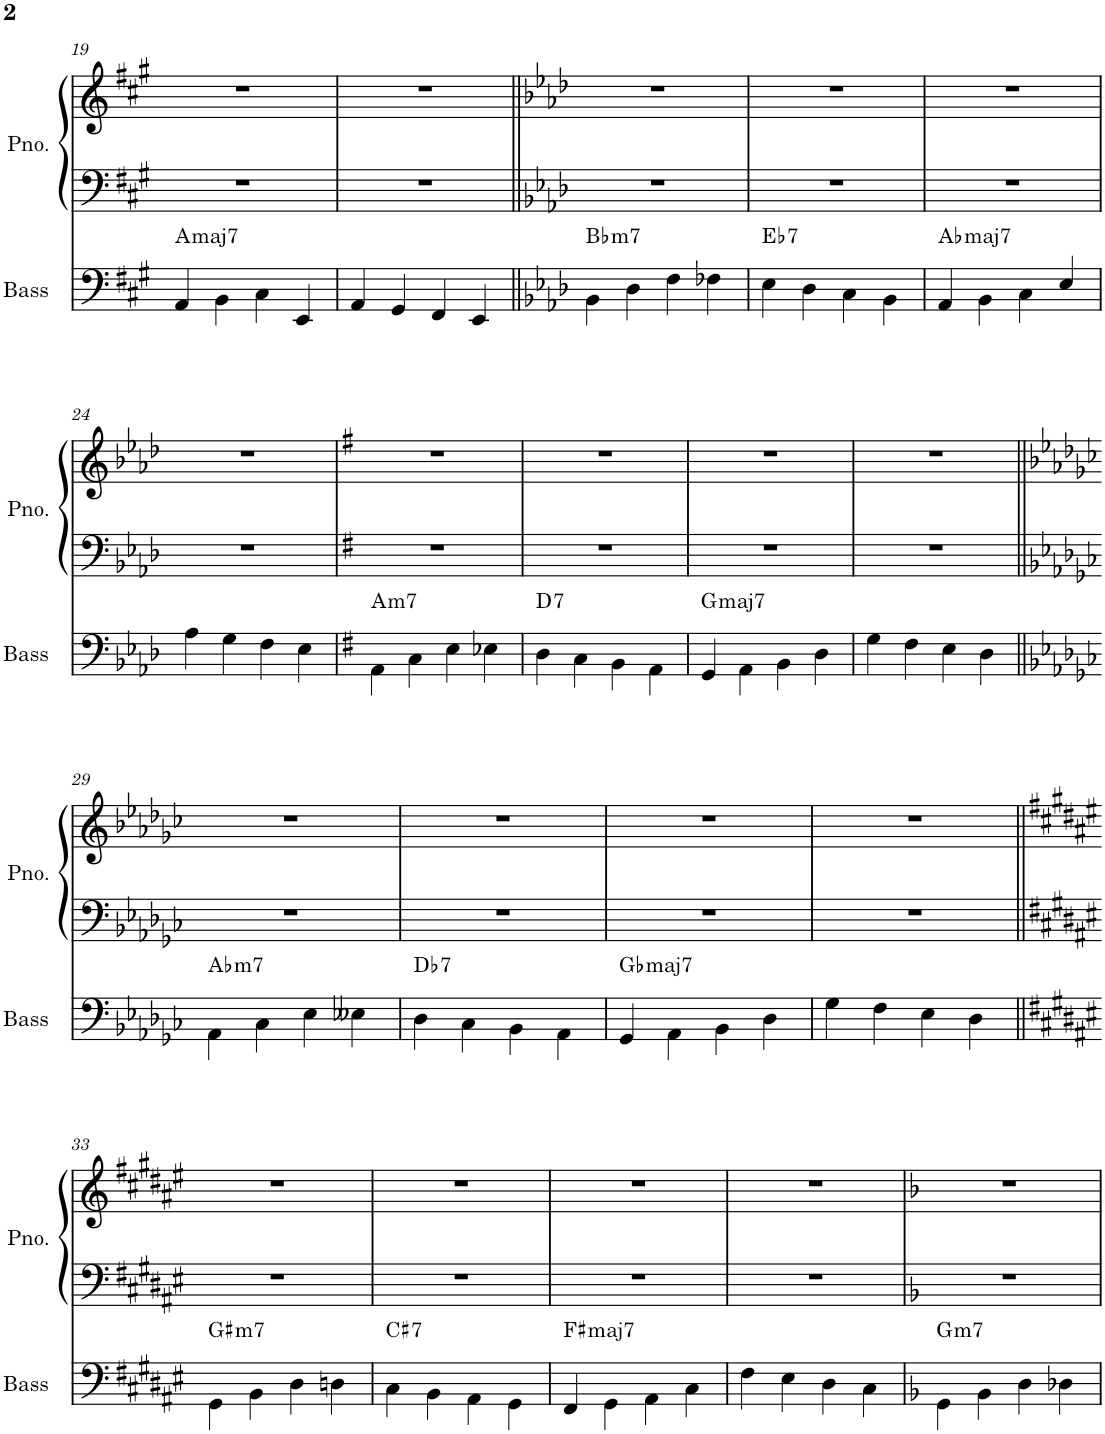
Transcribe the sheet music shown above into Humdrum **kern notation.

**kern	**harte	**kern	**kern
*part2	*part2	*part1	*part1
*staff3	*	*staff2	*staff1
*I"Acoustic Bass	*	*I"Piano	*
*I'Bass	*	*I'Pno.	*
!!LO:PB:g=z
*clefF4	*	*clefF4	*clefG2
*Trd7c12	*	*	*
*k[f#c#g#]	*	*k[f#c#g#]	*k[f#c#g#]
*M4/4	*	*M4/4	*M4/4
=19	=19	=19	=19
!	!LO:H:kt=maj7	!	!
4AA/	A:maj7	1r	1r
4BB\	.	.	.
4C#\	.	.	.
4EE/	.	.	.
=20	=20	=20	=20
4AA/	.	1r	1r
4GG#/	.	.	.
4FF#/	.	.	.
4EE/	.	.	.
=21||	=21||	=21||	=21||
*k[b-e-a-d-]	*	*k[b-e-a-d-]	*k[b-e-a-d-]
!	!LO:H:kt=m7	!	!
4BB-\	Bb:min7	1r	1r
4D-\	.	.	.
4F\	.	.	.
4F-X\	.	.	.
=22	=22	=22	=22
!	!LO:H:kt=7	!	!
4E-\	Eb:7	1r	1r
4D-\	.	.	.
4C\	.	.	.
4BB-\	.	.	.
=23	=23	=23	=23
!	!LO:H:kt=maj7	!	!
4AA-/	Ab:maj7	1r	1r
4BB-\	.	.	.
4C\	.	.	.
4E-/	.	.	.
!!LO:LB:g=z
=24	=24	=24	=24
4A-\	.	1r	1r
4G\	.	.	.
4F\	.	.	.
4E-\	.	.	.
=25	=25	=25	=25
*k[f#]	*	*k[f#]	*k[f#]
!	!LO:H:kt=m7	!	!
4AA\	A:min7	1r	1r
4C\	.	.	.
4E\	.	.	.
4E-X\	.	.	.
=26	=26	=26	=26
!	!LO:H:kt=7	!	!
4D\	D:7	1r	1r
4C\	.	.	.
4BB\	.	.	.
4AA\	.	.	.
=27	=27	=27	=27
!	!LO:H:kt=maj7	!	!
4GG/	G:maj7	1r	1r
4AA\	.	.	.
4BB\	.	.	.
4D\	.	.	.
=28	=28	=28	=28
4G\	.	1r	1r
4F#\	.	.	.
4E\	.	.	.
4D\	.	.	.
!!LO:LB:g=z
=29||	=29||	=29||	=29||
*k[b-e-a-d-g-c-]	*	*k[b-e-a-d-g-c-]	*k[b-e-a-d-g-c-]
!	!LO:H:kt=m7	!	!
4AA-\	Ab:min7	1r	1r
4C-\	.	.	.
4E-\	.	.	.
4E--X\	.	.	.
=30	=30	=30	=30
!	!LO:H:kt=7	!	!
4D-\	Db:7	1r	1r
4C-\	.	.	.
4BB-\	.	.	.
4AA-\	.	.	.
=31	=31	=31	=31
!	!LO:H:kt=maj7	!	!
4GG-/	Gb:maj7	1r	1r
4AA-\	.	.	.
4BB-\	.	.	.
4D-\	.	.	.
=32	=32	=32	=32
4G-\	.	1r	1r
4F\	.	.	.
4E-\	.	.	.
4D-\	.	.	.
!!LO:LB:g=z
=33||	=33||	=33||	=33||
*k[f#c#g#d#a#e#]	*	*k[f#c#g#d#a#e#]	*k[f#c#g#d#a#e#]
!	!LO:H:kt=m7	!	!
4GG#\	G#:min7	1r	1r
4BB\	.	.	.
4D#\	.	.	.
4Dn\	.	.	.
=34	=34	=34	=34
!	!LO:H:kt=7	!	!
4C#\	C#:7	1r	1r
4BB\	.	.	.
4AA#\	.	.	.
4GG#\	.	.	.
=35	=35	=35	=35
!	!LO:H:kt=maj7	!	!
4FF#/	F#:maj7	1r	1r
4GG#\	.	.	.
4AA#\	.	.	.
4C#\	.	.	.
=36	=36	=36	=36
4F#\	.	1r	1r
4E#\	.	.	.
4D#\	.	.	.
4C#\	.	.	.
=37	=37	=37	=37
*k[b-]	*	*k[b-]	*k[b-]
!	!LO:H:kt=m7	!	!
4GG\	G:min7	1r	1r
4BB-\	.	.	.
4D\	.	.	.
4D-X\	.	.	.
=	=	=	=
*-	*-	*-	*-
